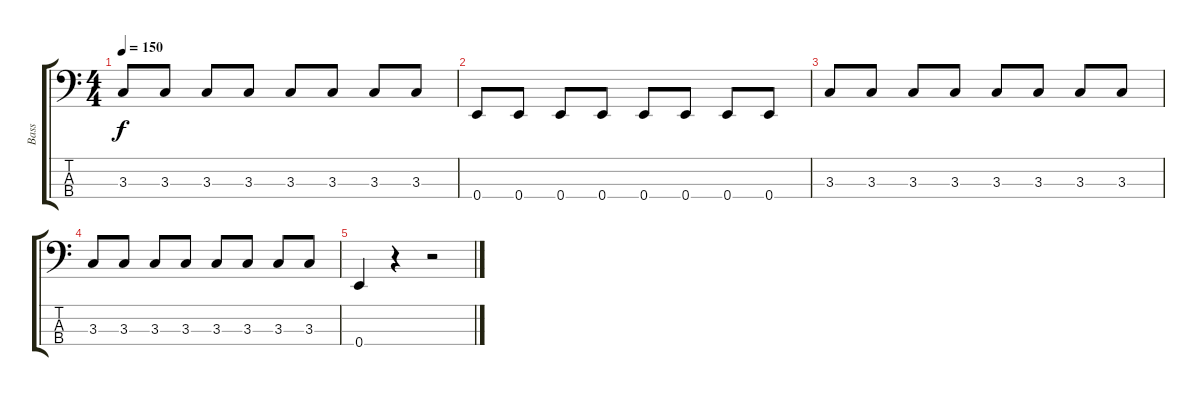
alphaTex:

\track ("Bass" "Bass") {instrument electricbassfinger}
\staff {score tabs}
\tuning (G2 D2 A1 E1) {hide}
\ts (4 4)
\tempo 150
\clef f4
\ks c
3.3.8{dy f} 3.3.8 3.3.8 3.3.8 3.3.8 3.3.8 3.3.8 3.3.8 |
0.4.8 0.4.8 0.4.8 0.4.8 0.4.8 0.4.8 0.4.8 0.4.8 |
3.3.8 3.3.8 3.3.8 3.3.8 3.3.8 3.3.8 3.3.8 3.3.8 |
3.3.8 3.3.8 3.3.8 3.3.8 3.3.8 3.3.8 3.3.8 3.3.8 |
0.4.4 r.4 r.2
